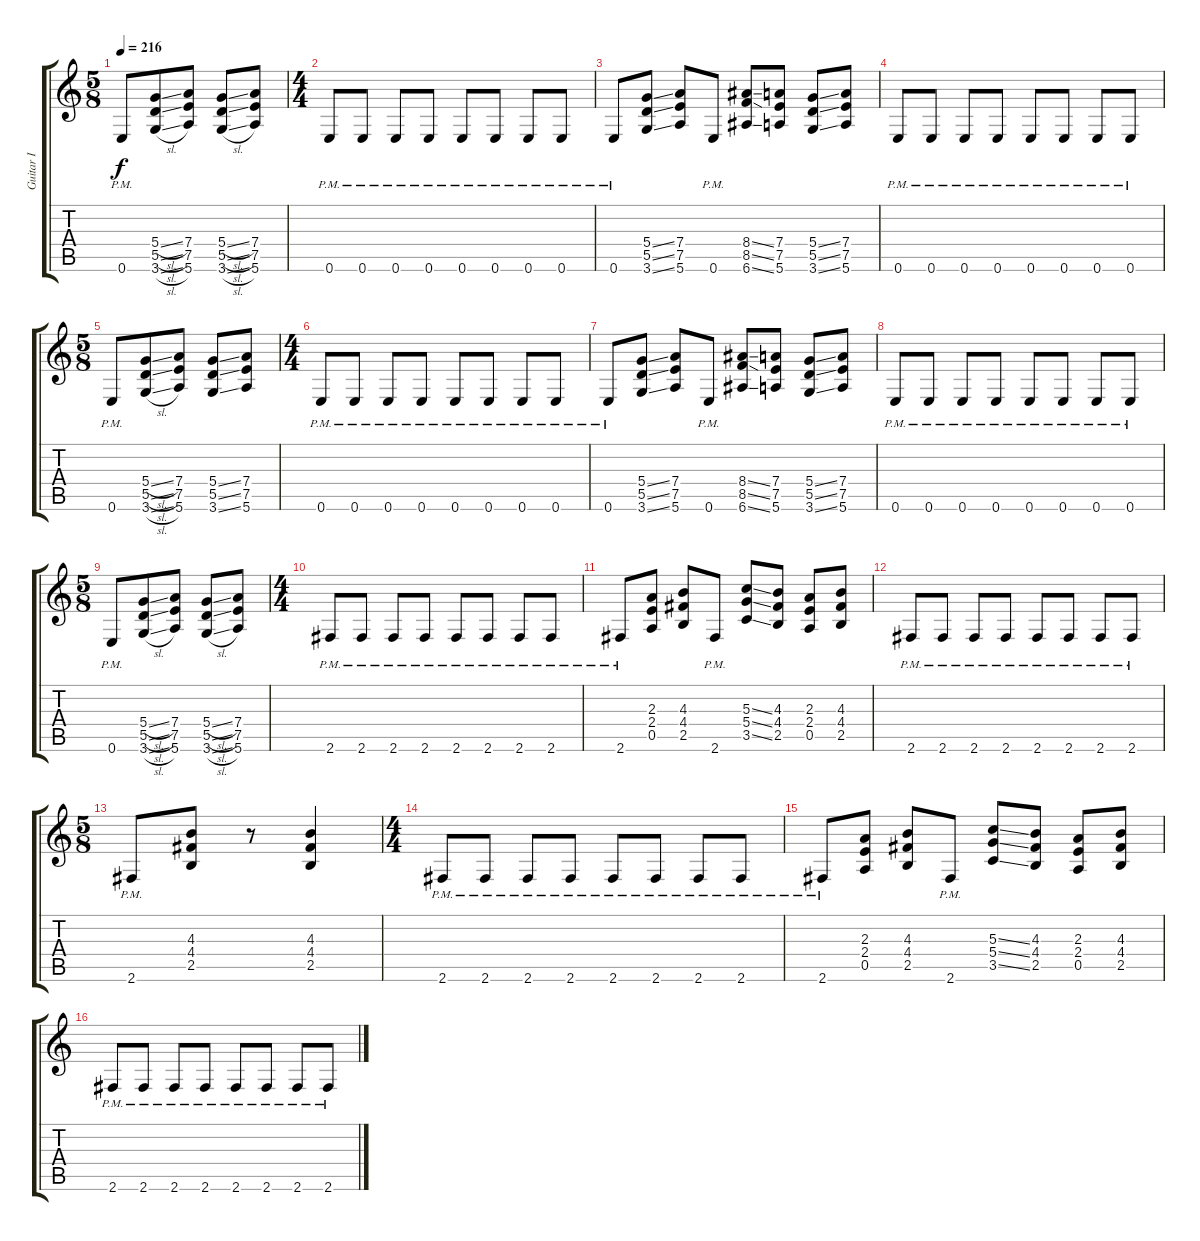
\track ("Guitar I" "Guitar I") {instrument distortionguitar}
\staff {score tabs}
\tuning (E4 B3 G3 D3 A2 E2) {hide}
\ts (5 8)
\tempo 216
\clef g2
\ks c
0.6{pm}.8{dy f} (5.4{sl} 5.5{sl} 3.6{sl}).8 (7.4 7.5 5.6).8 (5.4{sl} 5.5{sl} 3.6{sl}).8 (7.4 7.5 5.6).8 |
\ts (4 4)
0.6{pm}.8 0.6{pm}.8 0.6{pm}.8 0.6{pm}.8 0.6{pm}.8 0.6{pm}.8 0.6{pm}.8 0.6{pm}.8 |
0.6{pm}.8 (5.4{ss} 5.5{ss} 3.6{ss}).8 (7.4 7.5 5.6).8 0.6{pm}.8 (8.4{ss} 8.5{ss} 6.6{ss}).8 (7.4 7.5 5.6).8 (5.4{ss} 5.5{ss} 3.6{ss}).8 (7.4 7.5 5.6).8 |
0.6{pm}.8 0.6{pm}.8 0.6{pm}.8 0.6{pm}.8 0.6{pm}.8 0.6{pm}.8 0.6{pm}.8 0.6{pm}.8 |
\ts (5 8)
0.6{pm}.8 (5.4{sl} 5.5{sl} 3.6{sl}).8 (7.4 7.5 5.6).8 (5.4{ss} 5.5{ss} 3.6{ss}).8 (7.4 7.5 5.6).8 |
\ts (4 4)
0.6{pm}.8 0.6{pm}.8 0.6{pm}.8 0.6{pm}.8 0.6{pm}.8 0.6{pm}.8 0.6{pm}.8 0.6{pm}.8 |
0.6{pm}.8 (5.4{ss} 5.5{ss} 3.6{ss}).8 (7.4 7.5 5.6).8 0.6{pm}.8 (8.4{ss} 8.5{ss} 6.6{ss}).8 (7.4 7.5 5.6).8 (5.4{ss} 5.5{ss} 3.6{ss}).8 (7.4 7.5 5.6).8 |
0.6{pm}.8 0.6{pm}.8 0.6{pm}.8 0.6{pm}.8 0.6{pm}.8 0.6{pm}.8 0.6{pm}.8 0.6{pm}.8 |
\ts (5 8)
0.6{pm}.8 (5.4{sl} 5.5{sl} 3.6{sl}).8 (7.4 7.5 5.6).8 (5.4{sl} 5.5{sl} 3.6{sl}).8 (7.4 7.5 5.6).8 |
\ts (4 4)
2.6{pm}.8 2.6{pm}.8 2.6{pm}.8 2.6{pm}.8 2.6{pm}.8 2.6{pm}.8 2.6{pm}.8 2.6{pm}.8 |
2.6{pm}.8 (2.3 2.4 0.5).8 (4.3 4.4 2.5).8 2.6{pm}.8 (5.3{ss} 5.4{ss} 3.5{ss}).8 (4.3 4.4 2.5).8 (2.3 2.4 0.5).8 (4.3 4.4 2.5).8 |
2.6{pm}.8 2.6{pm}.8 2.6{pm}.8 2.6{pm}.8 2.6{pm}.8 2.6{pm}.8 2.6{pm}.8 2.6{pm}.8 |
\ts (5 8)
2.6{pm}.8 (4.3 4.4 2.5).8 r.8 (4.3 4.4 2.5).4 |
\ts (4 4)
2.6{pm}.8 2.6{pm}.8 2.6{pm}.8 2.6{pm}.8 2.6{pm}.8 2.6{pm}.8 2.6{pm}.8 2.6{pm}.8 |
2.6{pm}.8 (2.3 2.4 0.5).8 (4.3 4.4 2.5).8 2.6{pm}.8 (5.3{ss} 5.4{ss} 3.5{ss}).8 (4.3 4.4 2.5).8 (2.3 2.4 0.5).8 (4.3 4.4 2.5).8 |
2.6{pm}.8 2.6{pm}.8 2.6{pm}.8 2.6{pm}.8 2.6{pm}.8 2.6{pm}.8 2.6{pm}.8 2.6{pm}.8
